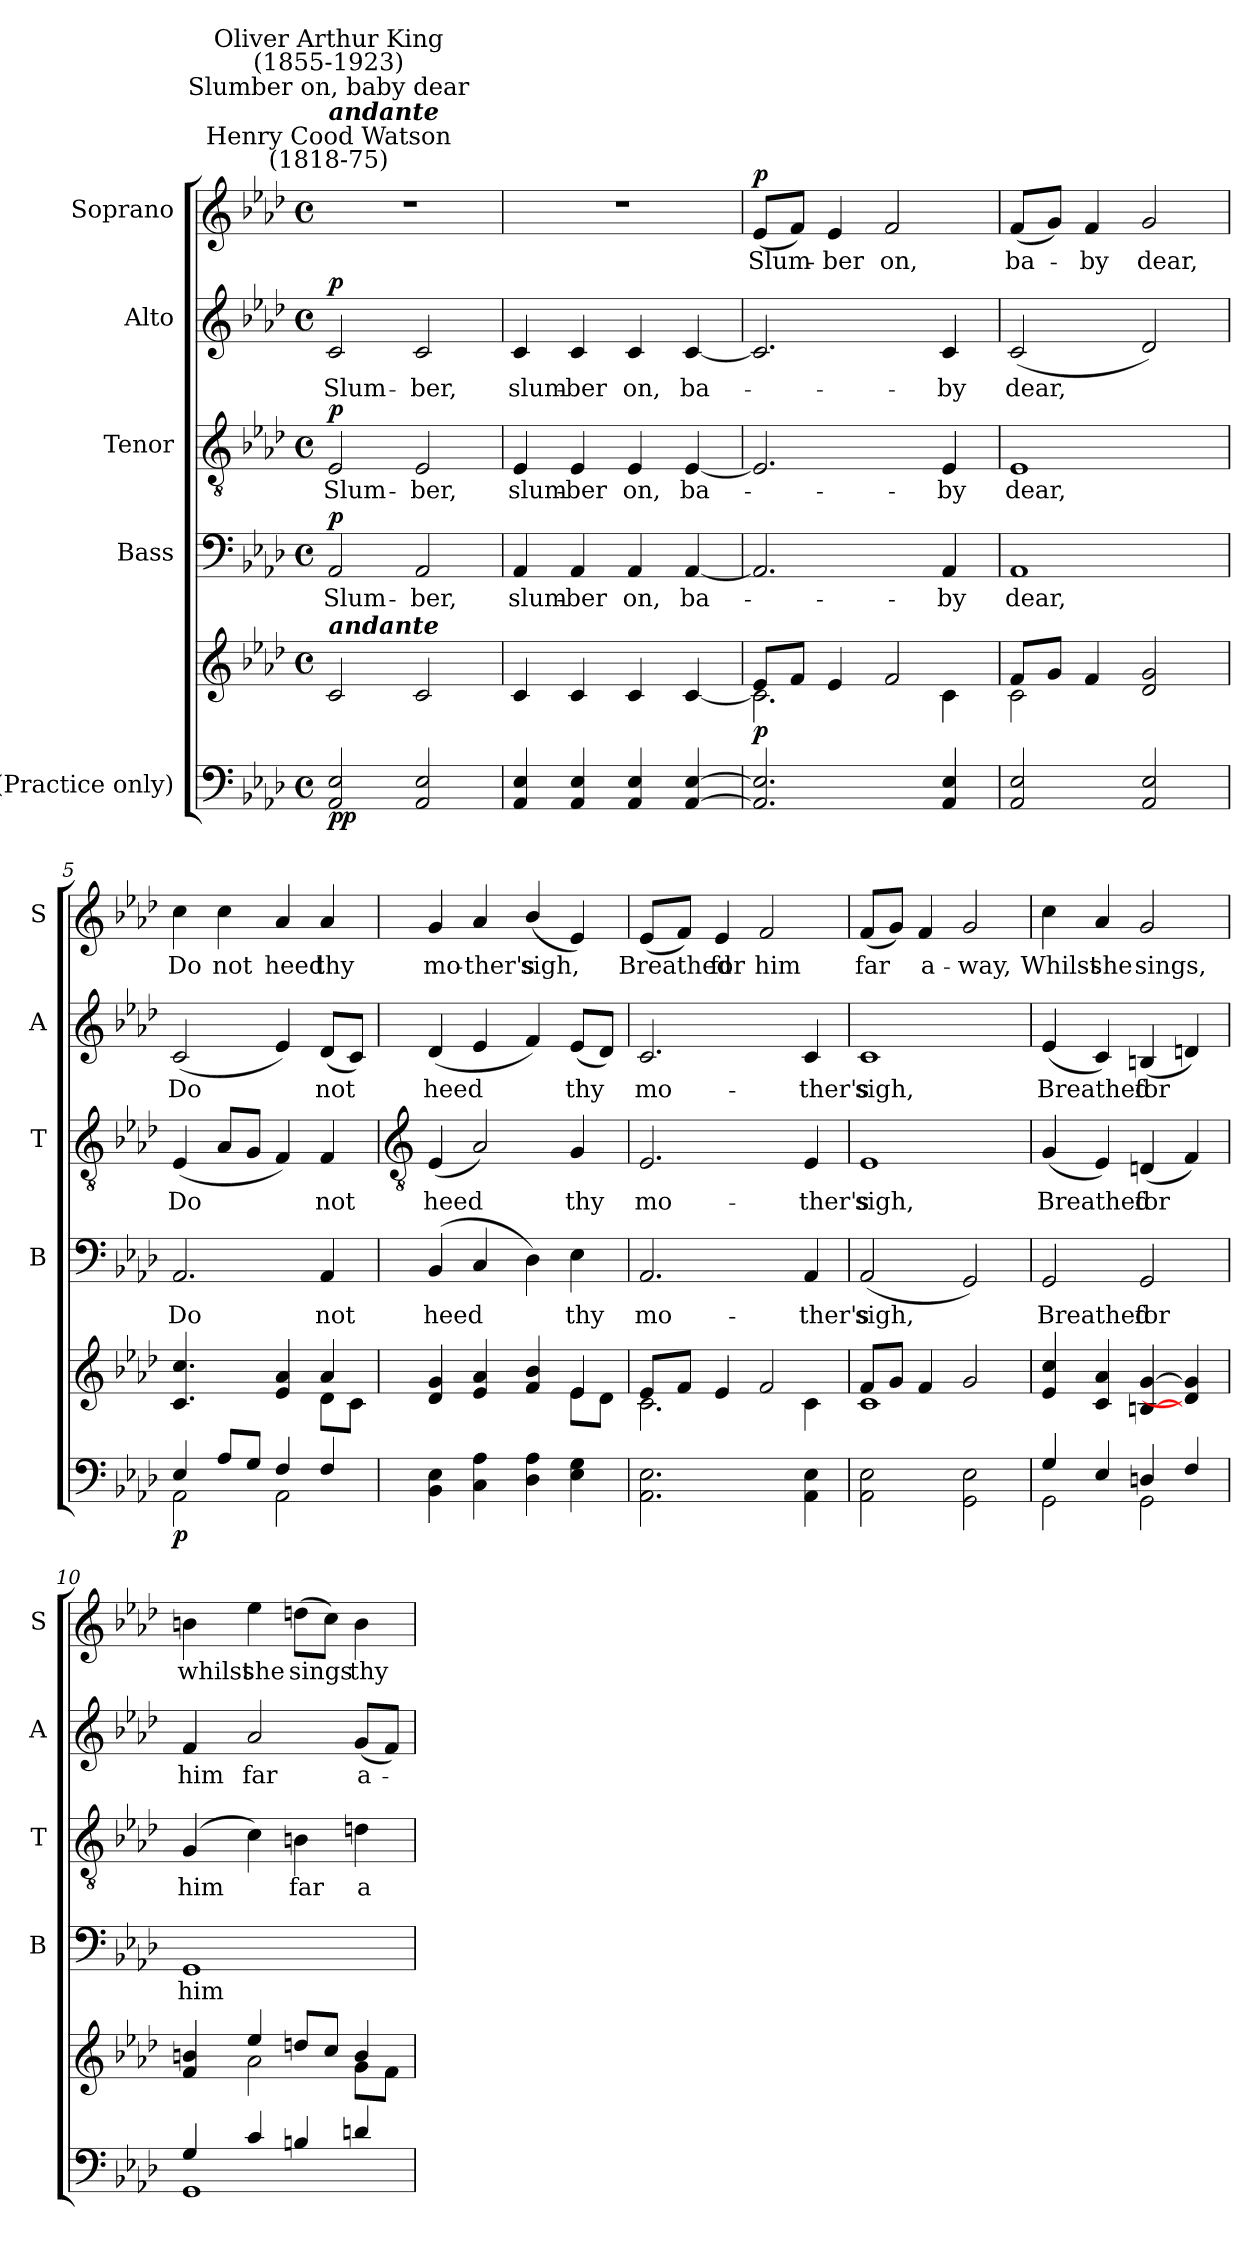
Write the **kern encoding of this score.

**kern	**kern	**dynam	**kern	**text	**dynam	**kern	**text	**dynam	**kern	**text	**dynam	**kern	**text	**dynam
*part5	*part5	*part5	*part4	*part4	*part4	*part3	*part3	*part3	*part2	*part2	*part2	*part1	*part1	*part1
*staff6	*staff5	*staff5/6	*staff4	*staff4	*staff4	*staff3	*staff3	*staff3	*staff2	*staff2	*staff2	*staff1	*staff1	*staff1
*I"(Practice only)	*	*	*I"Bass	*	*	*I"Tenor	*	*	*I"Alto	*	*	*I"Soprano	*	*
*	*	*	*I'B	*	*	*I'T	*	*	*I'A	*	*	*I'S	*	*
*clefF4	*clefG2	*	*clefF4	*	*	*clefGv2	*	*	*clefG2	*	*	*clefG2	*	*
*k[b-e-a-d-]	*k[b-e-a-d-]	*	*k[b-e-a-d-]	*	*	*k[b-e-a-d-]	*	*	*k[b-e-a-d-]	*	*	*k[b-e-a-d-]	*	*
*A-:	*A-:	*	*A-:	*	*	*A-:	*	*	*A-:	*	*	*A-:	*	*
*M4/4	*M4/4	*	*M4/4	*	*	*M4/4	*	*	*M4/4	*	*	*M4/4	*	*
*met(c)	*met(c)	*	*met(c)	*	*	*met(c)	*	*	*met(c)	*	*	*met(c)	*	*
*MM100	*MM100	*	*MM100	*	*	*MM100	*	*	*MM100	*	*	*MM100	*	*
=1	=1	=1	=1	=1	=1	=1	=1	=1	=1	=1	=1	=1	=1	=1
*^	*^	*	*	*	*	*	*	*	*	*	*	*	*	*
!	!	!	!	!	!	!	!	!	!	!	!	!	!	!LO:TX:a:cj:t=Henry Cood Watson\n(1818-75)	!	!
!	!	!	!	!	!	!	!	!	!	!	!	!	!	!LO:TX:a:Bi:t=andante	!	!
!	!	!	!	!	!	!	!	!	!	!	!	!	!	!LO:TX:a:cj:t=Slumber on, baby dear	!	!
!	!	!	!	!	!	!	!	!	!	!	!	!	!	!LO:TX:a:cj:t=Oliver Arthur King\n(1855-1923)	!	!
!	!	!LO:TX:a:Bi:t=andante	!	!	!	!	!	!	!	!	!	!	!	!	!	!
!	!	!	!	!LO:DY:b=2	!	!LO:LY:b	!	!	!LO:LY:b	!	!	!LO:LY:b	!	!	!	!
!	!	!	!	!LO:DY:n=1:b	!	!	!LO:DY:b	!	!	!LO:DY:b	!	!	!LO:DY:b	!	!	!
2AA-/ 2E-/	1ryy	2c/	1ryy	p p	2AA-	Slum-	p	2E-	Slum-	p	2c	Slum-	p	1r	.	.
!	!	!	!	!	!	!LO:LY:b	!	!	!LO:LY:b	!	!	!LO:LY:b	!	!	!	!
2AA-/ 2E-/	.	2c/	.	.	2AA-	-ber,	.	2E-	-ber,	.	2c	-ber,	.	.	.	.
=2	=2	=2	=2	=2	=2	=2	=2	=2	=2	=2	=2	=2	=2	=2	=2	=2
!	!	!	!	!	!	!LO:LY:b	!	!	!LO:LY:b	!	!	!LO:LY:b	!	!	!	!
4AA-/ 4E-/	1ryy	4c/	2.ryy	.	4AA-	slum-	.	4E-	slum-	.	4c	slum-	.	1r	.	.
!	!	!	!	!	!	!LO:LY:b	!	!	!LO:LY:b	!	!	!LO:LY:b	!	!	!	!
4AA-/ 4E-/	.	4c/	.	.	4AA-	-ber	.	4E-	-ber	.	4c	-ber	.	.	.	.
!	!	!	!	!	!	!LO:LY:b	!	!	!LO:LY:b	!	!	!LO:LY:b	!	!	!	!
4AA-/ 4E-/	.	4c/	.	.	4AA-	on,	.	4E-	on,	.	4c	on,	.	.	.	.
!	!	!	!	!	!	!LO:LY:b	!	!	!LO:LY:b	!	!	!LO:LY:b	!	!	!	!
[4AA-/ [4E-/	.	4ryy	[4c/	.	[4AA-	ba-	.	[4E-	ba-	.	[4c	ba-	.	.	.	.
=3	=3	=3	=3	=3	=3	=3	=3	=3	=3	=3	=3	=3	=3	=3	=3	=3
!	!	!	!	!LO:DY:b	!	!	!	!	!	!	!	!	!	!	!LO:LY:b	!LO:DY:b
2.AA-/] 2.E-/]	1ryy	8e-/L	2.c\]	p	2.AA-]	.	.	2.E-]	.	.	2.c]	.	.	(<8e-L	Slum-	p
.	.	8f/J	.	.	.	.	.	.	.	.	.	.	.	8fJ)	.	.
!	!	!	!	!	!	!	!	!	!	!	!	!	!	!	!LO:LY:b	!
.	.	4e-/	.	.	.	.	.	.	.	.	.	.	.	4e-	ber	.
!	!	!	!	!	!	!	!	!	!	!	!	!	!	!	!LO:LY:b	!
.	.	2f/	.	.	.	.	.	.	.	.	.	.	.	2f	on,	.
!	!	!	!	!	!	!LO:LY:b	!	!	!LO:LY:b	!	!	!LO:LY:b	!	!	!	!
4AA-/ 4E-/	.	.	4c\	.	4AA-	by	.	4E-	by	.	4c	by	.	.	.	.
=4	=4	=4	=4	=4	=4	=4	=4	=4	=4	=4	=4	=4	=4	=4	=4	=4
!	!	!	!	!	!	!LO:LY:b	!	!	!LO:LY:b	!	!	!LO:LY:b	!	!	!LO:LY:b	!
2AA-/ 2E-/	1ryy	8f/L	2c\	.	1AA-	dear,	.	1E-	dear,	.	(<2c	dear,	.	(<8fL	ba-	.
.	.	8g/J	.	.	.	.	.	.	.	.	.	.	.	8gJ)	.	.
!	!	!	!	!	!	!	!	!	!	!	!	!	!	!	!LO:LY:b	!
.	.	4f/	.	.	.	.	.	.	.	.	.	.	.	4f	by	.
!	!	!	!	!	!	!	!	!	!	!	!	!	!	!	!LO:LY:b	!
2AA-/ 2E-/	.	2d-/ 2g/	2ryy	.	.	.	.	.	.	.	2d-)	.	.	2g	dear,	.
=5	=5	=5	=5	=5	=5	=5	=5	=5	=5	=5	=5	=5	=5	=5	=5	=5
!	!	!	!	!LO:DY:b=2	!	!LO:LY:b	!	!	!LO:LY:b	!	!	!LO:LY:b	!	!	!LO:LY:b	!
4E-/	2AA-\	4.c/ 4.cc/	2.ryy	p	2.AA-	Do	.	(<4E-	Do	.	(<2c	Do	.	4cc	Do	.
!	!	!	!	!	!	!	!	!	!	!	!	!	!	!	!LO:LY:b	!
8A-/L	.	.	.	.	.	.	.	8A-L	.	.	.	.	.	4cc	not	.
8G/J	.	8ryy	.	.	.	.	.	8GJ	.	.	.	.	.	.	.	.
!	!	!	!	!	!	!	!	!	!	!	!	!	!	!	!LO:LY:b	!
4F/	2AA-\	4e-/ 4a-/	.	.	.	.	.	4F)	.	.	4e-)	.	.	4a-	heed	.
!	!	!	!	!	!	!LO:LY:b	!	!	!LO:LY:b	!	!	!LO:LY:b	!	!	!LO:LY:b	!
4F/	.	4a-/	8d-\L	.	4AA-	not	.	4F	not	.	(<8d-L	not	.	4a-	thy	.
.	.	.	8c\J	.	.	.	.	.	.	.	8cJ)	.	.	.	.	.
!!LO:LB:g=z
=6	=6	=6	=6	=6	=6	=6	=6	=6	=6	=6	=6	=6	=6	=6	=6	=6
*	*	*	*	*	*	*	*	*clefGv2	*	*	*	*	*	*	*	*
!	!	!	!	!	!	!LO:LY:b	!	!	!LO:LY:b	!	!	!LO:LY:b	!	!	!LO:LY:b	!
1ryy	4BB-\ 4E-\	4d-/ 4g/	2.ryy	.	(<4BB-	heed	.	(<4E-	heed	.	(<4d-	heed	.	4g	mo-	.
!	!	!	!	!	!	!	!	!	!	!	!	!	!	!	!LO:LY:b	!
.	4C\ 4A-\	4e-/ 4a-/	.	.	4C	.	.	2A-)	.	.	4e-	.	.	4a-	-ther's	.
!	!	!	!	!	!	!	!	!	!	!	!	!	!	!	!LO:LY:b	!
.	4D-\ 4A-\	4f/ 4b-/	.	.	4D-)	.	.	.	.	.	4f)	.	.	(<4b-/	sigh,	.
!	!	!	!	!	!	!LO:LY:b	!	!	!LO:LY:b	!	!	!LO:LY:b	!	!	!	!
.	4E-\ 4G\	4e-/	8e-\L	.	4E-	thy	.	4G	thy	.	(<8e-L	thy	.	4e-)	.	.
.	.	.	8d-\J	.	.	.	.	.	.	.	8d-J)	.	.	.	.	.
=7	=7	=7	=7	=7	=7	=7	=7	=7	=7	=7	=7	=7	=7	=7	=7	=7
!	!	!	!	!	!	!LO:LY:b	!	!	!LO:LY:b	!	!	!LO:LY:b	!	!	!LO:LY:b	!
1ryy	2.AA-\ 2.E-\	8e-/L	2.c\	.	2.AA-	mo-	.	2.E-	mo-	.	2.c	mo-	.	(<8e-L	Breathed	.
.	.	8f/J	.	.	.	.	.	.	.	.	.	.	.	8fJ)	.	.
!	!	!	!	!	!	!	!	!	!	!	!	!	!	!	!LO:LY:b	!
.	.	4e-/	.	.	.	.	.	.	.	.	.	.	.	4e-	for	.
!	!	!	!	!	!	!	!	!	!	!	!	!	!	!	!LO:LY:b	!
.	.	2f/	.	.	.	.	.	.	.	.	.	.	.	2f	him	.
!	!	!	!	!	!	!LO:LY:b	!	!	!LO:LY:b	!	!	!LO:LY:b	!	!	!	!
.	4AA-\ 4E-\	.	4c\	.	4AA-	-ther's	.	4E-	-ther's	.	4c	-ther's	.	.	.	.
=8	=8	=8	=8	=8	=8	=8	=8	=8	=8	=8	=8	=8	=8	=8	=8	=8
!	!	!	!	!	!	!LO:LY:b	!	!	!LO:LY:b	!	!	!LO:LY:b	!	!	!LO:LY:b	!
1ryy	2AA-\ 2E-\	8f/L	1c\	.	(<2AA-	sigh,	.	1E-	sigh,	.	1c	sigh,	.	(<8fL	far	.
.	.	8g/J	.	.	.	.	.	.	.	.	.	.	.	8gJ)	.	.
!	!	!	!	!	!	!	!	!	!	!	!	!	!	!	!LO:LY:b	!
.	.	4f/	.	.	.	.	.	.	.	.	.	.	.	4f	a-	.
!	!	!	!	!	!	!	!	!	!	!	!	!	!	!	!LO:LY:b	!
.	2GG\ 2E-\	2g/	.	.	2GG)	.	.	.	.	.	.	.	.	2g	-way,	.
=9	=9	=9	=9	=9	=9	=9	=9	=9	=9	=9	=9	=9	=9	=9	=9	=9
!	!	!	!	!	!	!LO:LY:b	!	!	!LO:LY:b	!	!	!LO:LY:b	!	!	!LO:LY:b	!
4G/	2GG\	4e-/ 4cc/	1ryy	.	2GG	Breathed	.	(<4G	Breathed	.	(<4e-	Breathed	.	4cc	Whilst	.
!	!	!	!	!	!	!	!	!	!	!	!	!	!	!	!LO:LY:b	!
4E-/	.	4c/ 4a-/	.	.	.	.	.	4E-)	.	.	4c)	.	.	4a-	she	.
!	!	!	!	!	!	!LO:LY:b	!	!	!LO:LY:b	!	!	!LO:LY:b	!	!	!LO:LY:b	!
4Dn/	2GG\	[4Bn/ [4g/	.	.	2GG	for	.	(<4Dn	for	.	(<4Bn	for	.	2g	sings,	.
4F/	.	4d/] 4g/]	.	.	.	.	.	4F)	.	.	4dn)	.	.	.	.	.
=10	=10	=10	=10	=10	=10	=10	=10	=10	=10	=10	=10	=10	=10	=10	=10	=10
!	!	!	!	!	!	!LO:LY:b	!	!	!LO:LY:b	!	!	!LO:LY:b	!	!	!LO:LY:b	!
4G/	1GG\	4f/ 4bn/	4ryy	.	1GG	him	.	(<4G	him	.	4f	him	.	4bn	whilst	.
!	!	!	!	!	!	!	!	!	!	!	!	!LO:LY:b	!	!	!LO:LY:b	!
4c/	.	4ee-/	2a-\	.	.	.	.	4c)	.	.	2a-	far	.	4ee-	she	.
!	!	!	!	!	!	!	!	!	!LO:LY:b	!	!	!	!	!	!LO:LY:b	!
4Bn/	.	8ddn/L	.	.	.	.	.	4Bn	far	.	.	.	.	(>8ddnL	sings	.
.	.	8cc/J	.	.	.	.	.	.	.	.	.	.	.	8ccJ)	.	.
!	!	!	!	!	!	!	!	!	!LO:LY:b	!	!	!LO:LY:b	!	!	!LO:LY:b	!
4dn/	.	4b/	8g\L	.	.	.	.	4dn	a-	.	(<8gL	a-	.	4b	thy	.
.	.	.	8f\J	.	.	.	.	.	.	.	8fJ)	.	.	.	.	.
*v	*v	*	*	*	*	*	*	*	*	*	*	*	*	*	*	*
*	*v	*v	*	*	*	*	*	*	*	*	*	*	*	*	*
=	=	=	=	=	=	=	=	=	=	=	=	=	=	=
*-	*-	*-	*-	*-	*-	*-	*-	*-	*-	*-	*-	*-	*-	*-
